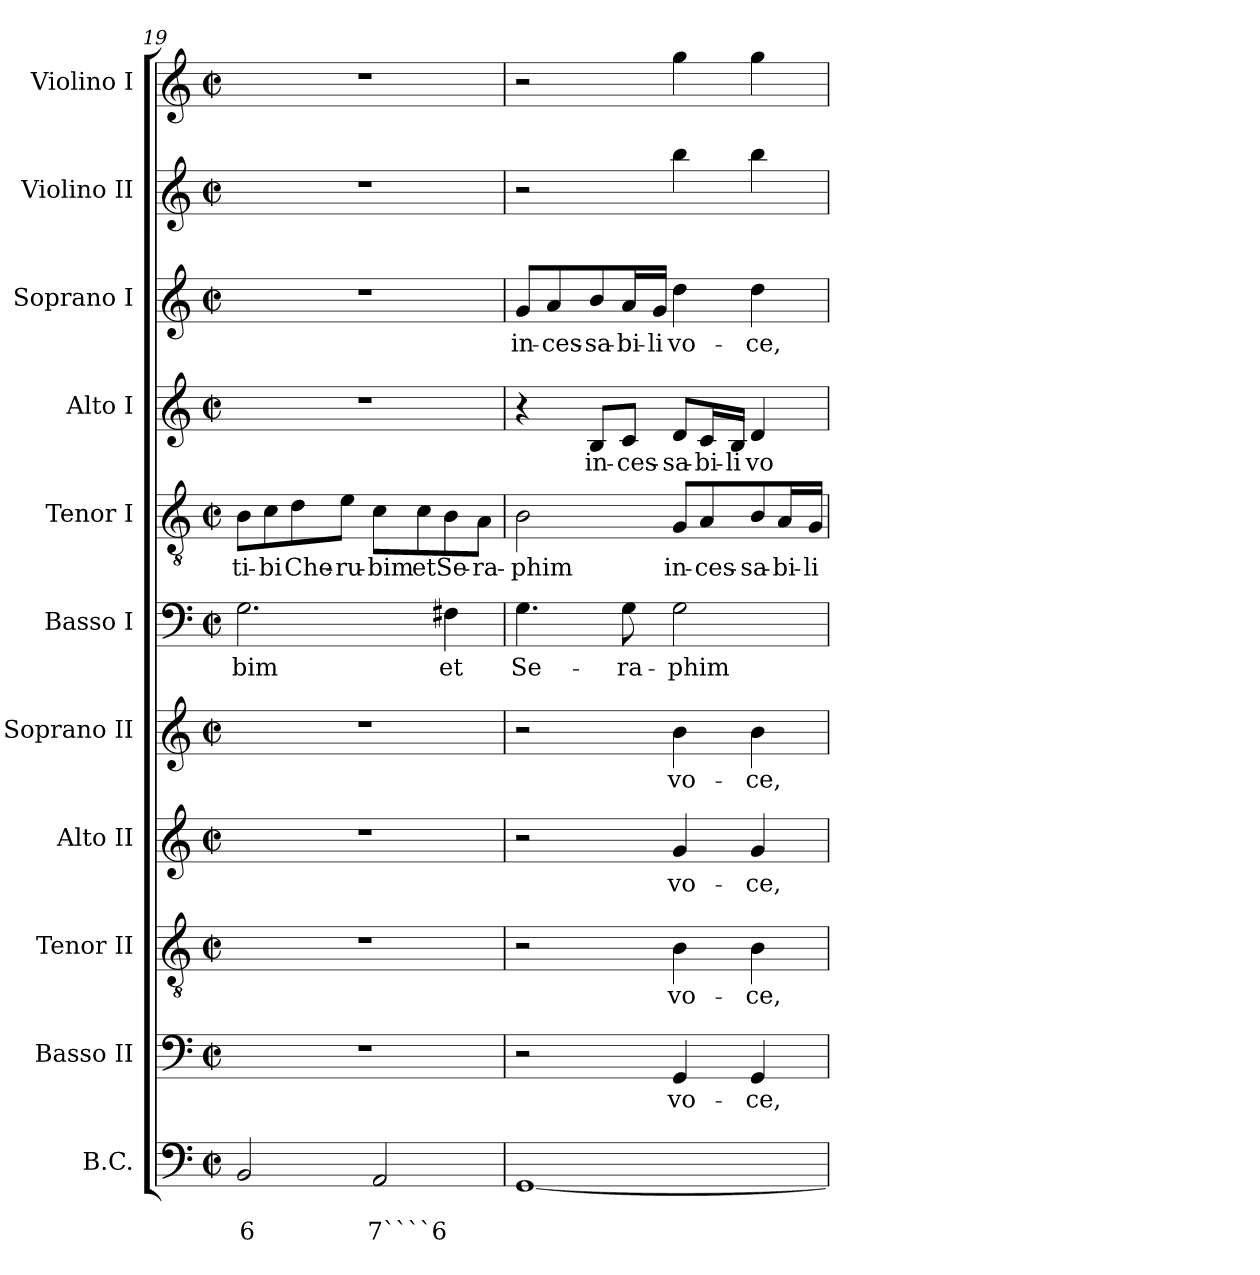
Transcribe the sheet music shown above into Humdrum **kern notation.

**kern	**text	**text	**kern	**text	**kern	**text	**kern	**text	**kern	**text	**kern	**text	**kern	**text	**kern	**text	**kern	**text	**kern	**kern
*part11	*part11	*part11	*part10	*part10	*part9	*part9	*part8	*part8	*part7	*part7	*part6	*part6	*part5	*part5	*part4	*part4	*part3	*part3	*part2	*part1
*staff11	*staff11	*staff11	*staff10	*staff10	*staff9	*staff9	*staff8	*staff8	*staff7	*staff7	*staff6	*staff6	*staff5	*staff5	*staff4	*staff4	*staff3	*staff3	*staff2	*staff1
*I"B.C.	*	*	*I"Basso II	*	*I"Tenor II	*	*I"Alto II	*	*I"Soprano II	*	*I"Basso I	*	*I"Tenor I	*	*I"Alto I	*	*I"Soprano I	*	*I"Violino II	*I"Violino I
*I'BC	*	*	*I'B 2	*	*I'T 2	*	*I'A 2	*	*I'S 2	*	*I'B 1	*	*I'T 1	*	*I'A 1	*	*I'S 1	*	*I'Vln. II	*I'Vln. I
!!LO:PB:g=z
*clefF4	*	*	*clefF4	*	*clefGv2	*	*clefG2	*	*clefG2	*	*clefF4	*	*clefGv2	*	*clefG2	*	*clefG2	*	*clefG2	*clefG2
*k[]	*	*	*k[]	*	*k[]	*	*k[]	*	*k[]	*	*k[]	*	*k[]	*	*k[]	*	*k[]	*	*k[]	*k[]
*C:	*	*	*C:	*	*C:	*	*C:	*	*C:	*	*C:	*	*C:	*	*C:	*	*C:	*	*C:	*C:
*M2/2	*	*	*M2/2	*	*M2/2	*	*M2/2	*	*M2/2	*	*M2/2	*	*M2/2	*	*M2/2	*	*M2/2	*	*M2/2	*M2/2
*met(c|)	*	*	*met(c|)	*	*met(c|)	*	*met(c|)	*	*met(c|)	*	*met(c|)	*	*met(c|)	*	*met(c|)	*	*met(c|)	*	*met(c|)	*met(c|)
=19	=19	=19	=19	=19	=19	=19	=19	=19	=19	=19	=19	=19	=19	=19	=19	=19	=19	=19	=19	=19
!	!	!LO:LY:b	!	!	!	!	!	!	!	!	!	!	!	!	!	!	!	!	!	!
!	!	!	!	!	!	!	!	!	!	!	!	!LO:LY:b	!	!	!	!	!	!	!	!
!	!	!	!	!	!	!	!	!	!	!	!	!	!	!LO:LY:b	!	!	!	!	!	!
2BB/	.	6	1r	.	1r	.	1r	.	1r	.	2.G\	-bim	8B\L	ti-	1r	.	1r	.	1r	1r
!	!	!	!	!	!	!	!	!	!	!	!	!	!	!LO:LY:b	!	!	!	!	!	!
.	.	.	.	.	.	.	.	.	.	.	.	.	8c\	-bi	.	.	.	.	.	.
!	!	!	!	!	!	!	!	!	!	!	!	!	!	!LO:LY:b	!	!	!	!	!	!
.	.	.	.	.	.	.	.	.	.	.	.	.	8d\	Che-	.	.	.	.	.	.
!	!	!	!	!	!	!	!	!	!	!	!	!	!	!LO:LY:b	!	!	!	!	!	!
.	.	.	.	.	.	.	.	.	.	.	.	.	8e\J	-ru-	.	.	.	.	.	.
!	!	!LO:LY:b	!	!	!	!	!	!	!	!	!	!	!	!	!	!	!	!	!	!
!	!	!	!	!	!	!	!	!	!	!	!	!	!	!LO:LY:b	!	!	!	!	!	!
2AA/	.	7````6	.	.	.	.	.	.	.	.	.	.	8c\L	-bim	.	.	.	.	.	.
!	!	!	!	!	!	!	!	!	!	!	!	!	!	!LO:LY:b	!	!	!	!	!	!
.	.	.	.	.	.	.	.	.	.	.	.	.	8c\	et	.	.	.	.	.	.
!	!	!	!	!	!	!	!	!	!	!	!	!LO:LY:b	!	!	!	!	!	!	!	!
!	!	!	!	!	!	!	!	!	!	!	!	!	!	!LO:LY:b	!	!	!	!	!	!
.	.	.	.	.	.	.	.	.	.	.	4F#X\	et	8B\	Se-	.	.	.	.	.	.
!	!	!	!	!	!	!	!	!	!	!	!	!	!	!LO:LY:b	!	!	!	!	!	!
.	.	.	.	.	.	.	.	.	.	.	.	.	8A\J	-ra-	.	.	.	.	.	.
=20	=20	=20	=20	=20	=20	=20	=20	=20	=20	=20	=20	=20	=20	=20	=20	=20	=20	=20	=20	=20
!	!	!	!	!	!	!	!	!	!	!	!	!LO:LY:b	!	!	!	!	!	!	!	!
!	!	!	!	!	!	!	!	!	!	!	!	!	!	!LO:LY:b	!	!	!	!	!	!
!	!	!	!	!	!	!	!	!	!	!	!	!	!	!	!	!	!	!LO:LY:b	!	!
[1GG	.	.	2r	.	2r	.	2r	.	2r	.	4.G\	Se-	2B\	-phim	4r	.	8g/L	in-	2r	2r
!	!	!	!	!	!	!	!	!	!	!	!	!	!	!	!	!	!	!LO:LY:b	!	!
.	.	.	.	.	.	.	.	.	.	.	.	.	.	.	.	.	8a/	-ces-	.	.
!	!	!	!	!	!	!	!	!	!	!	!	!	!	!	!	!LO:LY:b	!	!	!	!
!	!	!	!	!	!	!	!	!	!	!	!	!	!	!	!	!	!	!LO:LY:b	!	!
.	.	.	.	.	.	.	.	.	.	.	.	.	.	.	8B/L	in-	8b/	-sa-	.	.
!	!	!	!	!	!	!	!	!	!	!	!	!LO:LY:b	!	!	!	!	!	!	!	!
!	!	!	!	!	!	!	!	!	!	!	!	!	!	!	!	!LO:LY:b	!	!	!	!
!	!	!	!	!	!	!	!	!	!	!	!	!	!	!	!	!	!	!LO:LY:b	!	!
.	.	.	.	.	.	.	.	.	.	.	8G\	-ra-	.	.	8c/J	-ces-	16a/L	-bi-	.	.
!	!	!	!	!	!	!	!	!	!	!	!	!	!	!	!	!	!	!LO:LY:b	!	!
.	.	.	.	.	.	.	.	.	.	.	.	.	.	.	.	.	16g/JJ	-li	.	.
!	!	!	!	!LO:LY:b	!	!	!	!	!	!	!	!	!	!	!	!	!	!	!	!
!	!	!	!	!	!	!LO:LY:b	!	!	!	!	!	!	!	!	!	!	!	!	!	!
!	!	!	!	!	!	!	!	!LO:LY:b	!	!	!	!	!	!	!	!	!	!	!	!
!	!	!	!	!	!	!	!	!	!	!LO:LY:b	!	!	!	!	!	!	!	!	!	!
!	!	!	!	!	!	!	!	!	!	!	!	!LO:LY:b	!	!	!	!	!	!	!	!
!	!	!	!	!	!	!	!	!	!	!	!	!	!	!LO:LY:b	!	!	!	!	!	!
!	!	!	!	!	!	!	!	!	!	!	!	!	!	!	!	!LO:LY:b	!	!	!	!
!	!	!	!	!	!	!	!	!	!	!	!	!	!	!	!	!	!	!LO:LY:b	!	!
.	.	.	4GG/	vo-	4B\	vo-	4g/	vo-	4b\	vo-	2G\	-phim	8G/L	in-	8d/L	-sa-	4dd\	vo-	4bb\	4gg\
!	!	!	!	!	!	!	!	!	!	!	!	!	!	!LO:LY:b	!	!	!	!	!	!
!	!	!	!	!	!	!	!	!	!	!	!	!	!	!	!	!LO:LY:b	!	!	!	!
.	.	.	.	.	.	.	.	.	.	.	.	.	8A/	-ces-	16c/L	-bi-	.	.	.	.
!	!	!	!	!	!	!	!	!	!	!	!	!	!	!	!	!LO:LY:b	!	!	!	!
.	.	.	.	.	.	.	.	.	.	.	.	.	.	.	16B/JJ	-li	.	.	.	.
!	!	!	!	!LO:LY:b	!	!	!	!	!	!	!	!	!	!	!	!	!	!	!	!
!	!	!	!	!	!	!LO:LY:b	!	!	!	!	!	!	!	!	!	!	!	!	!	!
!	!	!	!	!	!	!	!	!LO:LY:b	!	!	!	!	!	!	!	!	!	!	!	!
!	!	!	!	!	!	!	!	!	!	!LO:LY:b	!	!	!	!	!	!	!	!	!	!
!	!	!	!	!	!	!	!	!	!	!	!	!	!	!LO:LY:b	!	!	!	!	!	!
!	!	!	!	!	!	!	!	!	!	!	!	!	!	!	!	!LO:LY:b	!	!	!	!
!	!	!	!	!	!	!	!	!	!	!	!	!	!	!	!	!	!	!LO:LY:b	!	!
.	.	.	4GG/	-ce,	4B\	-ce,	4g/	-ce,	4b\	-ce,	.	.	8B/	-sa-	4d/	vo-	4dd\	-ce,	4bb\	4gg\
!	!	!	!	!	!	!	!	!	!	!	!	!	!	!LO:LY:b	!	!	!	!	!	!
.	.	.	.	.	.	.	.	.	.	.	.	.	16A/L	-bi-	.	.	.	.	.	.
!	!	!	!	!	!	!	!	!	!	!	!	!	!	!LO:LY:b	!	!	!	!	!	!
.	.	.	.	.	.	.	.	.	.	.	.	.	16G/JJ	-li	.	.	.	.	.	.
=	=	=	=	=	=	=	=	=	=	=	=	=	=	=	=	=	=	=	=	=
*-	*-	*-	*-	*-	*-	*-	*-	*-	*-	*-	*-	*-	*-	*-	*-	*-	*-	*-	*-	*-
